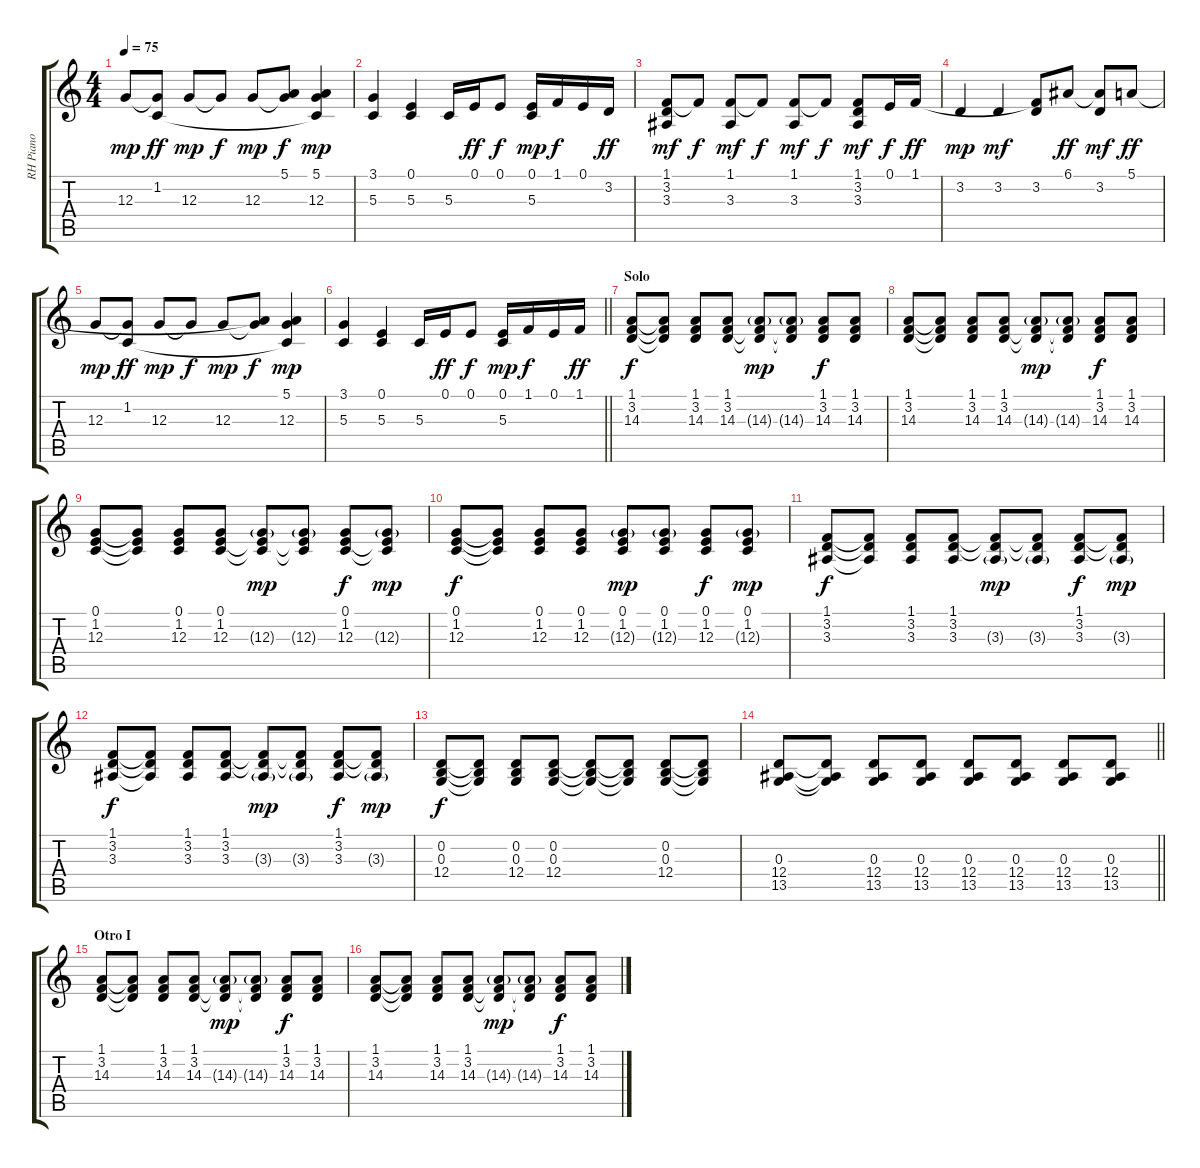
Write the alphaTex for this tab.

\track ("RH Piano" "RH Piano") {instrument acousticgrandpiano}
\staff {score tabs}
\tuning (E4 B3 G3 D3 A2 E2) {hide}
\ts (4 4)
\tempo 75
\clef g2
\ks c
12.3.8{dy mp} (1.2 12.3{t}).8{dy ff} 12.3.8{dy mp} 12.3{t}.8{dy f} 12.3.8{dy mp} (5.1{t} 12.3{t}).8{dy f} (5.1 1.2{t} 12.3).4{dy mp} |
(3.1 5.3).4 (0.1 5.3).4 5.3.16 0.1.16{dy ff} 0.1.8{dy f} (0.1 5.3).16{dy mp} 1.1.16{dy f} 0.1.16 3.2.16{dy ff} |
(1.1 3.2 3.3).8{dy mf} 1.1{t}.8{dy f} (1.1 3.3).8{dy mf} 1.1{t}.8{dy f} (1.1 3.3).8{dy mf} 1.1{t}.8{dy f} (1.1 3.2 3.3).8{dy mf} 0.1.16{dy f} 1.1.16{dy ff} |
3.2.4{dy mp} 3.2.4{dy mf} (1.1{t} 3.2).8 6.1.8{dy ff} (6.1{t} 3.2).8{dy mf} 5.1.8{dy ff} |
12.3.8{dy mp} (1.2 12.3{t}).8{dy ff} 12.3.8{dy mp} 12.3{t}.8{dy f} 12.3.8{dy mp} (5.1{t} 12.3{t}).8{dy f} (5.1 1.2{t} 12.3).4{dy mp} |
\barLineRight lightlight
(3.1 5.3).4 (0.1 5.3).4 5.3.16 0.1.16{dy ff} 0.1.8{dy f} (0.1 5.3).16{dy mp} 1.1.16{dy f} 0.1.16 1.1.16{dy ff} |
\section ("" "Solo")
(1.1 3.2 14.3).8{dy f} (1.1{t} 3.2{t} 14.3{t}).8 (1.1 3.2 14.3).8 (1.1 3.2 14.3).8 (1.1{t} 3.2{t} 14.3{g}).8{dy mp} (1.1{t} 3.2{t} 14.3{g}).8 (1.1 3.2 14.3).8{dy f} (1.1 3.2 14.3).8 |
(1.1 3.2 14.3).8 (1.1{t} 3.2{t} 14.3{t}).8 (1.1 3.2 14.3).8 (1.1 3.2 14.3).8 (1.1{t} 3.2{t} 14.3{g}).8{dy mp} (1.1{t} 3.2{t} 14.3{g}).8 (1.1 3.2 14.3).8{dy f} (1.1 3.2 14.3).8 |
(0.1 1.2 12.3).8 (0.1{t} 1.2{t} 12.3{t}).8 (0.1 1.2 12.3).8 (0.1 1.2 12.3).8 (0.1{t} 1.2{t} 12.3{g}).8{dy mp} (0.1{t} 1.2{t} 12.3{g}).8 (0.1 1.2 12.3).8{dy f} (0.1{t} 1.2{t} 12.3{g}).8{dy mp} |
(0.1 1.2 12.3).8{dy f} (0.1{t} 1.2{t} 12.3{t}).8 (0.1 1.2 12.3).8 (0.1 1.2 12.3).8 (0.1 1.2 12.3{g}).8{dy mp} (0.1 1.2 12.3{g}).8 (0.1 1.2 12.3).8{dy f} (0.1 1.2 12.3{g}).8{dy mp} |
(1.1 3.2 3.3).8{dy f} (1.1{t} 3.2{t} 3.3{t}).8 (1.1 3.2 3.3).8 (1.1 3.2 3.3).8 (1.1{t} 3.2{t} 3.3{g}).8{dy mp} (1.1{t} 3.2{t} 3.3{g}).8 (1.1 3.2 3.3).8{dy f} (1.1{t} 3.2{t} 3.3{g}).8{dy mp} |
(1.1 3.2 3.3).8{dy f} (1.1{t} 3.2{t} 3.3{t}).8 (1.1 3.2 3.3).8 (1.1 3.2 3.3).8 (1.1{t} 3.2{t} 3.3{g}).8{dy mp} (1.1{t} 3.2{t} 3.3{g}).8 (1.1 3.2 3.3).8{dy f} (1.1{t} 3.2{t} 3.3{g}).8{dy mp} |
(0.2 0.3 12.4).8{dy f} (0.2{t} 0.3{t} 12.4{t}).8 (0.2 0.3 12.4).8 (0.2 0.3 12.4).8 (0.2{t} 0.3{t} 12.4{t}).8 (0.2{t} 0.3{t} 12.4{t}).8 (0.2 0.3 12.4).8 (0.2{t} 0.3{t} 12.4{t}).8 |
\barLineRight lightlight
(0.3 12.4 13.5).8 (0.3{t} 12.4{t} 13.5{t}).8 (0.3 12.4 13.5).8 (0.3 12.4 13.5).8 (0.3 12.4 13.5).8 (0.3 12.4 13.5).8 (0.3 12.4 13.5).8 (0.3 12.4 13.5).8 |
\section ("" "Otro I")
(1.1 3.2 14.3).8 (1.1{t} 3.2{t} 14.3{t}).8 (1.1 3.2 14.3).8 (1.1 3.2 14.3).8 (1.1{t} 3.2{t} 14.3{g}).8{dy mp} (1.1{t} 3.2{t} 14.3{g}).8 (1.1 3.2 14.3).8{dy f} (1.1 3.2 14.3).8 |
(1.1 3.2 14.3).8 (1.1{t} 3.2{t} 14.3{t}).8 (1.1 3.2 14.3).8 (1.1 3.2 14.3).8 (1.1{t} 3.2{t} 14.3{g}).8{dy mp} (1.1{t} 3.2{t} 14.3{g}).8 (1.1 3.2 14.3).8{dy f} (1.1 3.2 14.3).8
